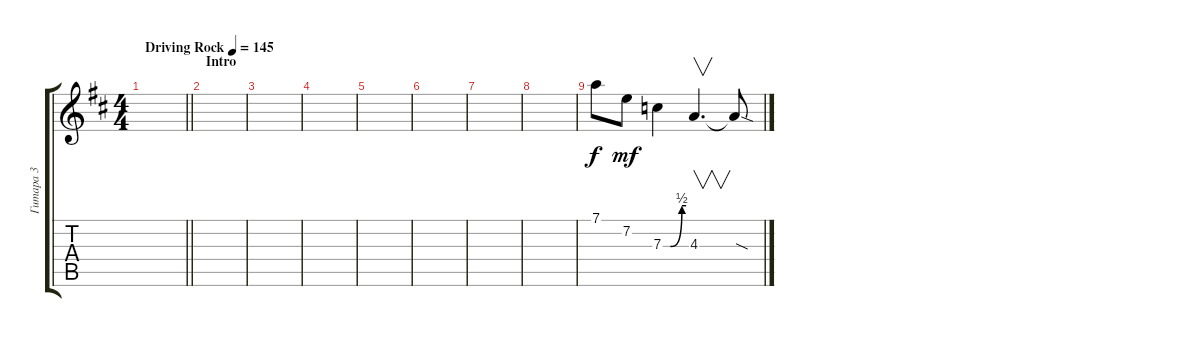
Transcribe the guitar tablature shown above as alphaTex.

\track ("Гитара 3" "Гитара 3") {instrument distortionguitar}
\staff {score tabs}
\tuning (D4 A3 F3 C3 G2 D2) {hide}
\ts (4 4)
\tempo (145 "Driving Rock")
\clef g2
\barLineRight lightlight
\ks bminor
|
\section ("" "Intro")
|
|
|
|
|
|
|
7.1.8 7.2.8{dy mf} 7.3{be (custom 0 0 19 0 49 2 60 2)}.4 4.3.4{v d} 4.3{sod t}.8
